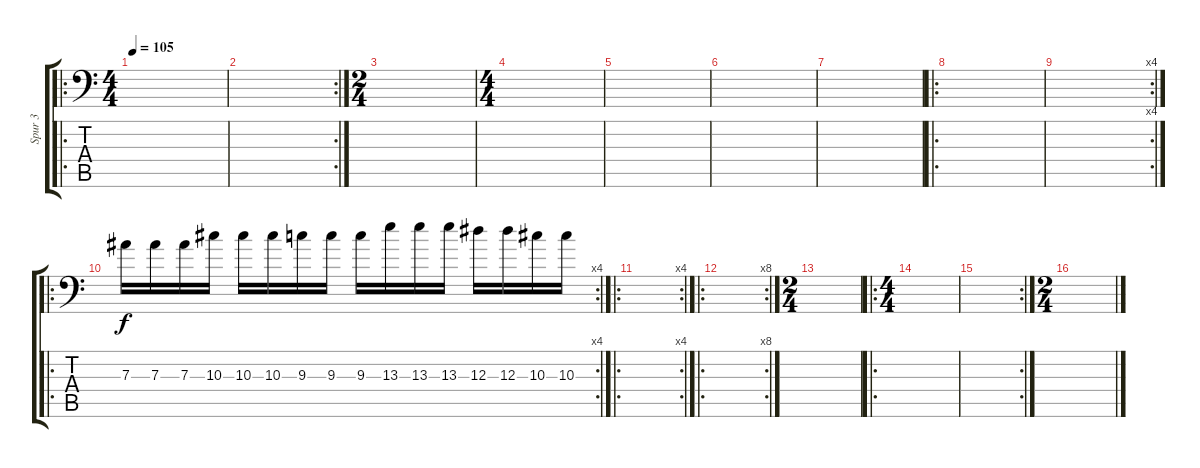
\track ("Spur 3" "Spur 3") {instrument electricguitarmuted}
\staff {score tabs}
\tuning (C4 G3 Eb3 Bb2 F2 Bb1) {hide}
\ro
\ts (4 4)
\tempo 105
\clef f4
\ks c
|
\rc 2
|
\ts (2 4)
|
\ts (4 4)
|
|
|
|
\ro
|
\rc 4
|
\ro
\rc 4
7.3.16 7.3.16 7.3.16 10.3.16 10.3.16 10.3.16 9.3.16 9.3.16 9.3.16 13.3.16 13.3.16 13.3.16 12.3.16 12.3.16 10.3.16 10.3.16 |
\ro
\rc 4
|
\ro
\rc 8
|
\ts (2 4)
|
\ro
\ts (4 4)
|
\rc 2
|
\ts (2 4)
